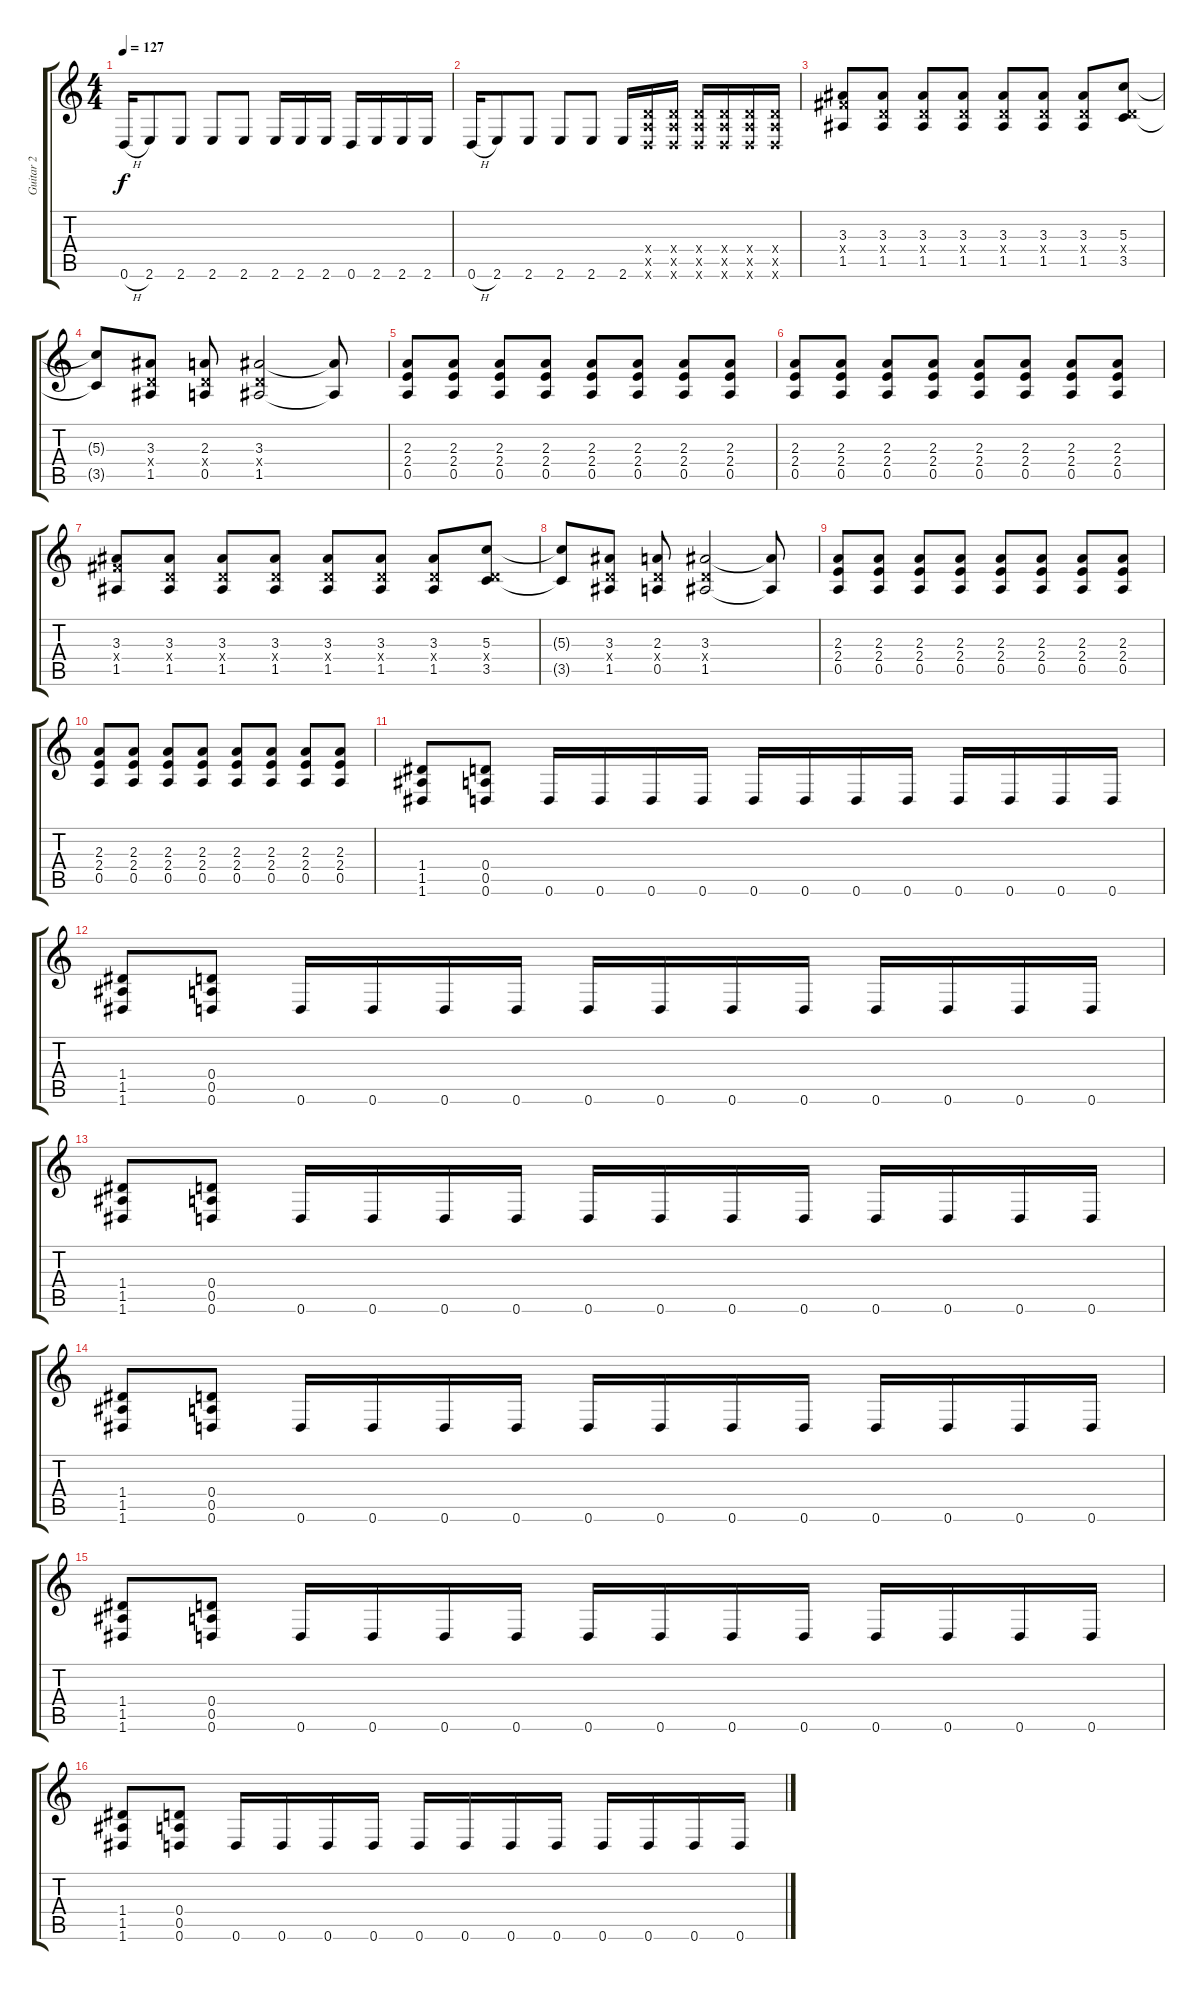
\track ("Guitar 2" "Guitar 2") {instrument overdrivenguitar}
\staff {score tabs}
\tuning (E4 B3 G3 D3 A2 D2) {hide}
\ts (4 4)
\tempo 127
\clef g2
\ks c
0.6{h}.16{dy f} 2.6.8 2.6.8 2.6.8 2.6.8 2.6.16 2.6.16 2.6.16 0.6.16 2.6.16 2.6.16 2.6.16 |
0.6{h}.16 2.6.8 2.6.8 2.6.8 2.6.8 2.6.16 (0.4{x} 0.5{x} 0.6{x}).16 (0.4{x} 0.5{x} 0.6{x}).16 (0.4{x} 0.5{x} 0.6{x}).16 (0.4{x} 0.5{x} 0.6{x}).16 (0.4{x} 0.5{x} 0.6{x}).16 (0.4{x} 0.5{x} 0.6{x}).16 |
(3.3 4.4{x} 1.5).8 (3.3 0.4{x} 1.5).8 (3.3 0.4{x} 1.5).8 (3.3 0.4{x} 1.5).8 (3.3 0.4{x} 1.5).8 (3.3 0.4{x} 1.5).8 (3.3 0.4{x} 1.5).8 (5.3 0.4{x} 3.5).8 |
(5.3{t} 3.5{t}).8 (3.3 0.4{x} 1.5).8 (2.3 0.4{x} 0.5).8 (3.3 0.4{x} 1.5).2 (3.3{t} 1.5{t}).8 |
(2.3 2.4 0.5).8 (2.3 2.4 0.5).8 (2.3 2.4 0.5).8 (2.3 2.4 0.5).8 (2.3 2.4 0.5).8 (2.3 2.4 0.5).8 (2.3 2.4 0.5).8 (2.3 2.4 0.5).8 |
(2.3 2.4 0.5).8 (2.3 2.4 0.5).8 (2.3 2.4 0.5).8 (2.3 2.4 0.5).8 (2.3 2.4 0.5).8 (2.3 2.4 0.5).8 (2.3 2.4 0.5).8 (2.3 2.4 0.5).8 |
(3.3 4.4{x} 1.5).8 (3.3 0.4{x} 1.5).8 (3.3 0.4{x} 1.5).8 (3.3 0.4{x} 1.5).8 (3.3 0.4{x} 1.5).8 (3.3 0.4{x} 1.5).8 (3.3 0.4{x} 1.5).8 (5.3 0.4{x} 3.5).8 |
(5.3{t} 3.5{t}).8 (3.3 0.4{x} 1.5).8 (2.3 0.4{x} 0.5).8 (3.3 0.4{x} 1.5).2 (3.3{t} 1.5{t}).8 |
(2.3 2.4 0.5).8 (2.3 2.4 0.5).8 (2.3 2.4 0.5).8 (2.3 2.4 0.5).8 (2.3 2.4 0.5).8 (2.3 2.4 0.5).8 (2.3 2.4 0.5).8 (2.3 2.4 0.5).8 |
(2.3 2.4 0.5).8 (2.3 2.4 0.5).8 (2.3 2.4 0.5).8 (2.3 2.4 0.5).8 (2.3 2.4 0.5).8 (2.3 2.4 0.5).8 (2.3 2.4 0.5).8 (2.3 2.4 0.5).8 |
(1.4 1.5 1.6).8 (0.4 0.5 0.6).8 0.6.16 0.6.16 0.6.16 0.6.16 0.6.16 0.6.16 0.6.16 0.6.16 0.6.16 0.6.16 0.6.16 0.6.16 |
(1.4 1.5 1.6).8 (0.4 0.5 0.6).8 0.6.16 0.6.16 0.6.16 0.6.16 0.6.16 0.6.16 0.6.16 0.6.16 0.6.16 0.6.16 0.6.16 0.6.16 |
(1.4 1.5 1.6).8 (0.4 0.5 0.6).8 0.6.16 0.6.16 0.6.16 0.6.16 0.6.16 0.6.16 0.6.16 0.6.16 0.6.16 0.6.16 0.6.16 0.6.16 |
(1.4 1.5 1.6).8 (0.4 0.5 0.6).8 0.6.16 0.6.16 0.6.16 0.6.16 0.6.16 0.6.16 0.6.16 0.6.16 0.6.16 0.6.16 0.6.16 0.6.16 |
(1.4 1.5 1.6).8 (0.4 0.5 0.6).8 0.6.16 0.6.16 0.6.16 0.6.16 0.6.16 0.6.16 0.6.16 0.6.16 0.6.16 0.6.16 0.6.16 0.6.16 |
(1.4 1.5 1.6).8 (0.4 0.5 0.6).8 0.6.16 0.6.16 0.6.16 0.6.16 0.6.16 0.6.16 0.6.16 0.6.16 0.6.16 0.6.16 0.6.16 0.6.16
